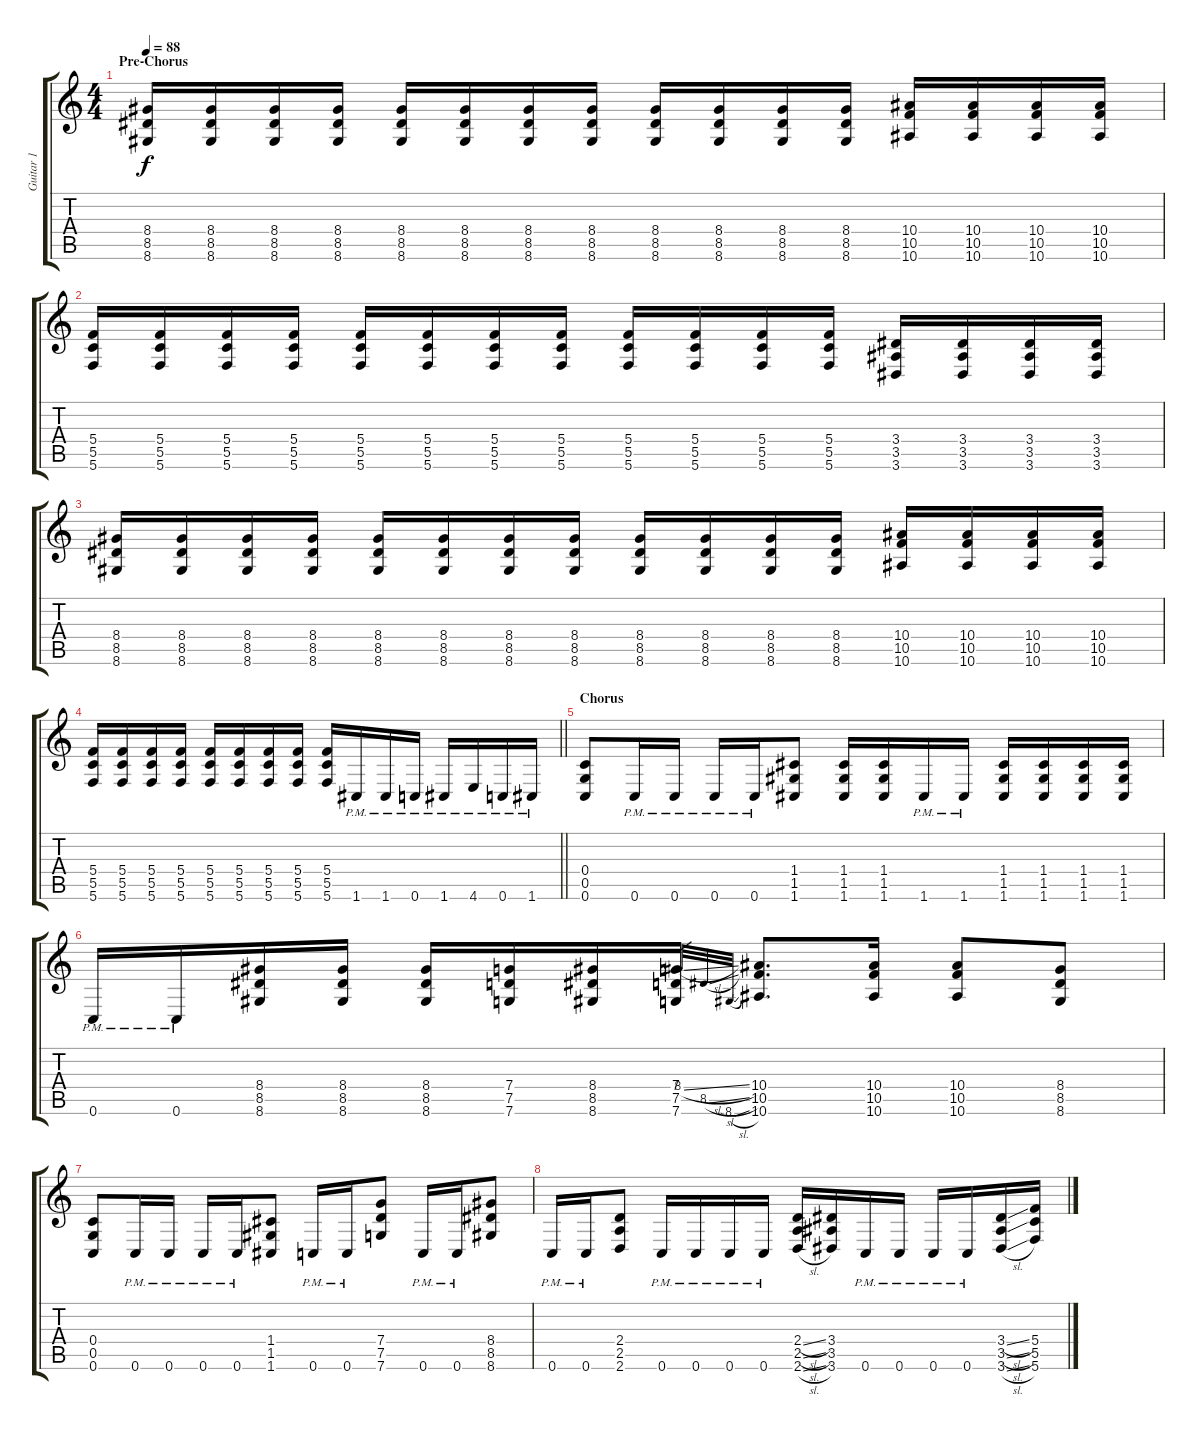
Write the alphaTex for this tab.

\track ("Guitar 1" "Guitar 1") {instrument distortionguitar}
\staff {score tabs}
\tuning (D4 A3 F3 C3 G2 C2) {hide}
\ts (4 4)
\section ("" "Pre-Chorus")
\tempo 88
\clef g2
\ks c
(8.4 8.5 8.6).16{dy f} (8.4 8.5 8.6).16 (8.4 8.5 8.6).16 (8.4 8.5 8.6).16 (8.4 8.5 8.6).16 (8.4 8.5 8.6).16 (8.4 8.5 8.6).16 (8.4 8.5 8.6).16 (8.4 8.5 8.6).16 (8.4 8.5 8.6).16 (8.4 8.5 8.6).16 (8.4 8.5 8.6).16 (10.4 10.5 10.6).16 (10.4 10.5 10.6).16 (10.4 10.5 10.6).16 (10.4 10.5 10.6).16 |
(5.4 5.5 5.6).16 (5.4 5.5 5.6).16 (5.4 5.5 5.6).16 (5.4 5.5 5.6).16 (5.4 5.5 5.6).16 (5.4 5.5 5.6).16 (5.4 5.5 5.6).16 (5.4 5.5 5.6).16 (5.4 5.5 5.6).16 (5.4 5.5 5.6).16 (5.4 5.5 5.6).16 (5.4 5.5 5.6).16 (3.4 3.5 3.6).16 (3.4 3.5 3.6).16 (3.4 3.5 3.6).16 (3.4 3.5 3.6).16 |
(8.4 8.5 8.6).16 (8.4 8.5 8.6).16 (8.4 8.5 8.6).16 (8.4 8.5 8.6).16 (8.4 8.5 8.6).16 (8.4 8.5 8.6).16 (8.4 8.5 8.6).16 (8.4 8.5 8.6).16 (8.4 8.5 8.6).16 (8.4 8.5 8.6).16 (8.4 8.5 8.6).16 (8.4 8.5 8.6).16 (10.4 10.5 10.6).16 (10.4 10.5 10.6).16 (10.4 10.5 10.6).16 (10.4 10.5 10.6).16 |
\barLineRight lightlight
(5.4 5.5 5.6).16 (5.4 5.5 5.6).16 (5.4 5.5 5.6).16 (5.4 5.5 5.6).16 (5.4 5.5 5.6).16 (5.4 5.5 5.6).16 (5.4 5.5 5.6).16 (5.4 5.5 5.6).16 (5.4 5.5 5.6).16 1.6{pm}.16 1.6{pm}.16 0.6{pm}.16 1.6{pm}.16 4.6{pm}.16 0.6{pm}.16 1.6{pm}.16 |
\section ("" "Chorus")
(0.4 0.5 0.6).8 0.6{pm}.16 0.6{pm}.16 0.6{pm}.16 0.6{pm}.16 (1.4 1.5 1.6).8 (1.4 1.5 1.6).16 (1.4 1.5 1.6).16 1.6{pm}.16 1.6{pm}.16 (1.4 1.5 1.6).16 (1.4 1.5 1.6).16 (1.4 1.5 1.6).16 (1.4 1.5 1.6).16 |
0.6{pm}.16 0.6{pm}.16 (8.4 8.5 8.6).16 (8.4 8.5 8.6).16 (8.4 8.5 8.6).16 (7.4 7.5 7.6).16 (8.4 8.5 8.6).16 (7.4 7.5 7.6).16 8.4{sl}.32{gr} 8.5{sl}.32{gr} 8.6{sl}.32{gr} (10.4 10.5 10.6).8{d} (10.4 10.5 10.6).16 (10.4 10.5 10.6).8 (8.4 8.5 8.6).8 |
(0.4 0.5 0.6).8 0.6{pm}.16 0.6{pm}.16 0.6{pm}.16 0.6{pm}.16 (1.4 1.5 1.6).8 0.6{pm}.16 0.6{pm}.16 (7.4 7.5 7.6).8 0.6{pm}.16 0.6{pm}.16 (8.4 8.5 8.6).8 |
0.6{pm}.16 0.6{pm}.16 (2.4 2.5 2.6).8 0.6{pm}.16 0.6{pm}.16 0.6{pm}.16 0.6{pm}.16 (2.4{sl} 2.5{sl} 2.6{sl}).16 (3.4 3.5 3.6).16 0.6{pm}.16 0.6{pm}.16 0.6{pm}.16 0.6{pm}.16 (3.4{sl} 3.5{sl} 3.6{sl}).16 (5.4 5.5 5.6).16
